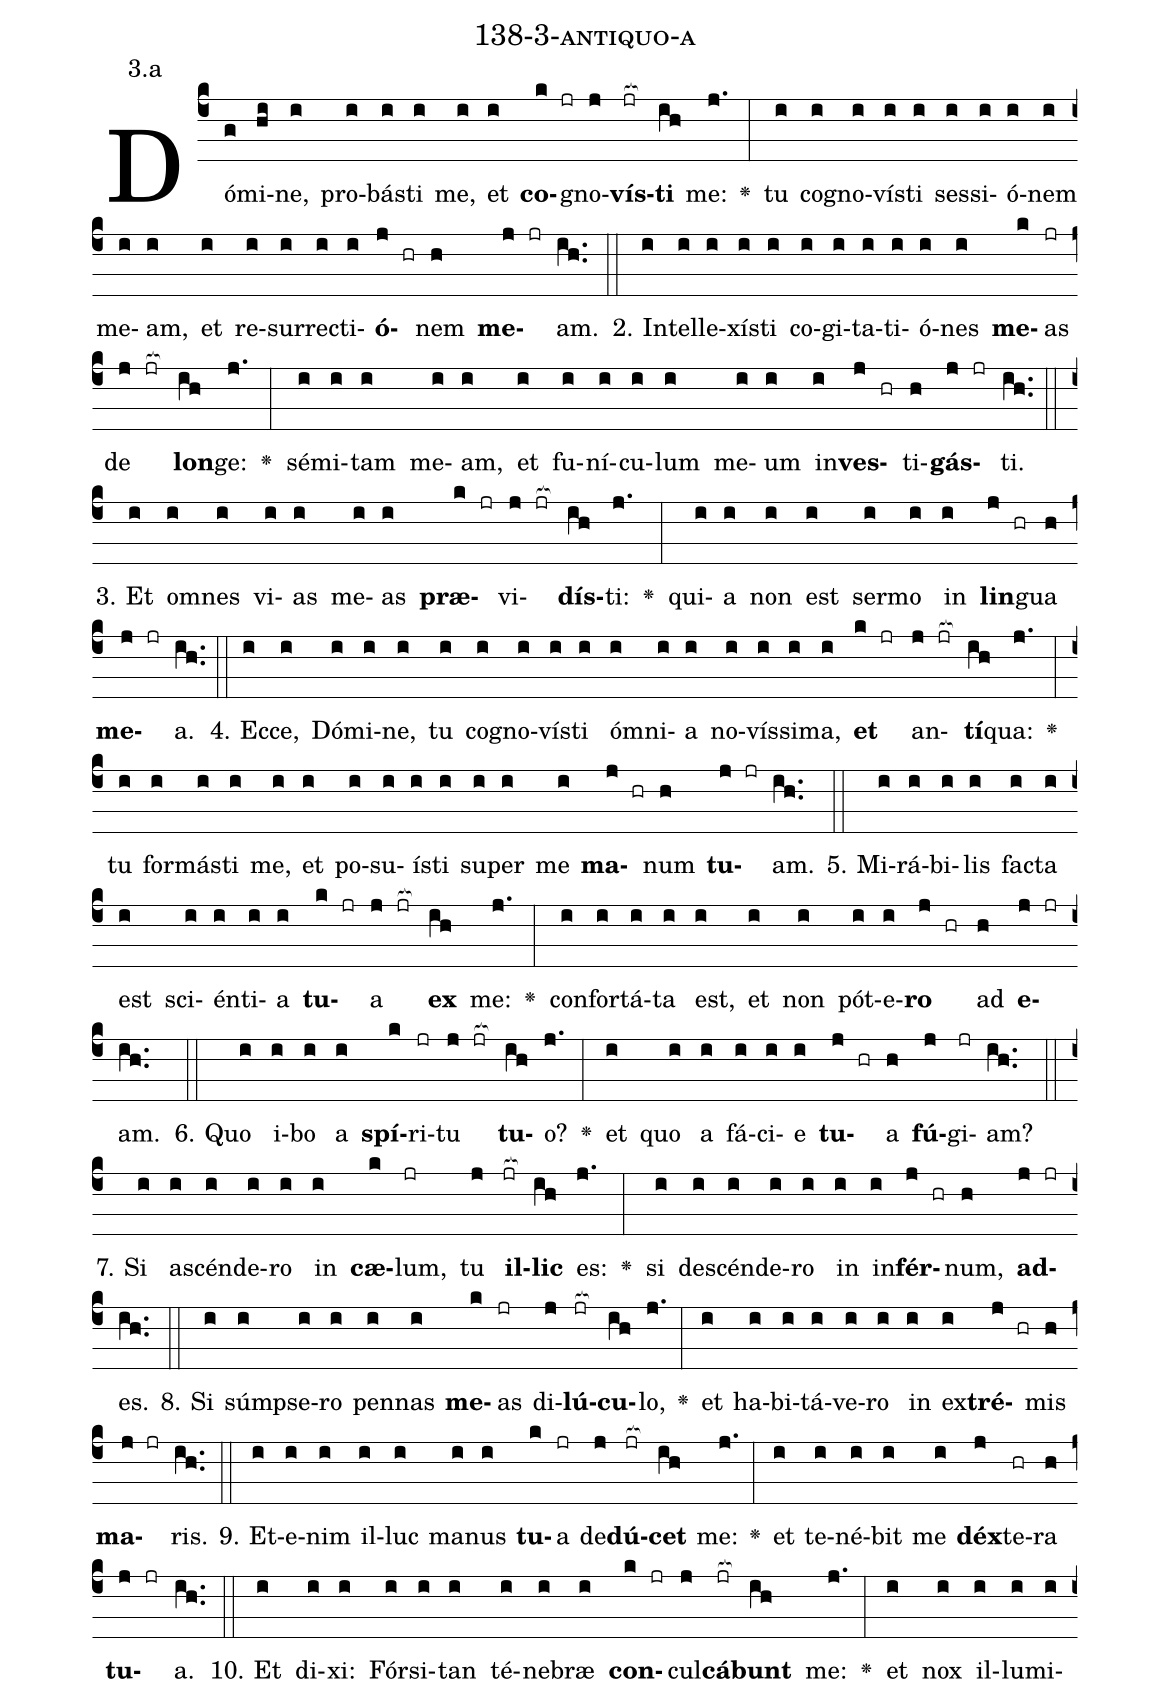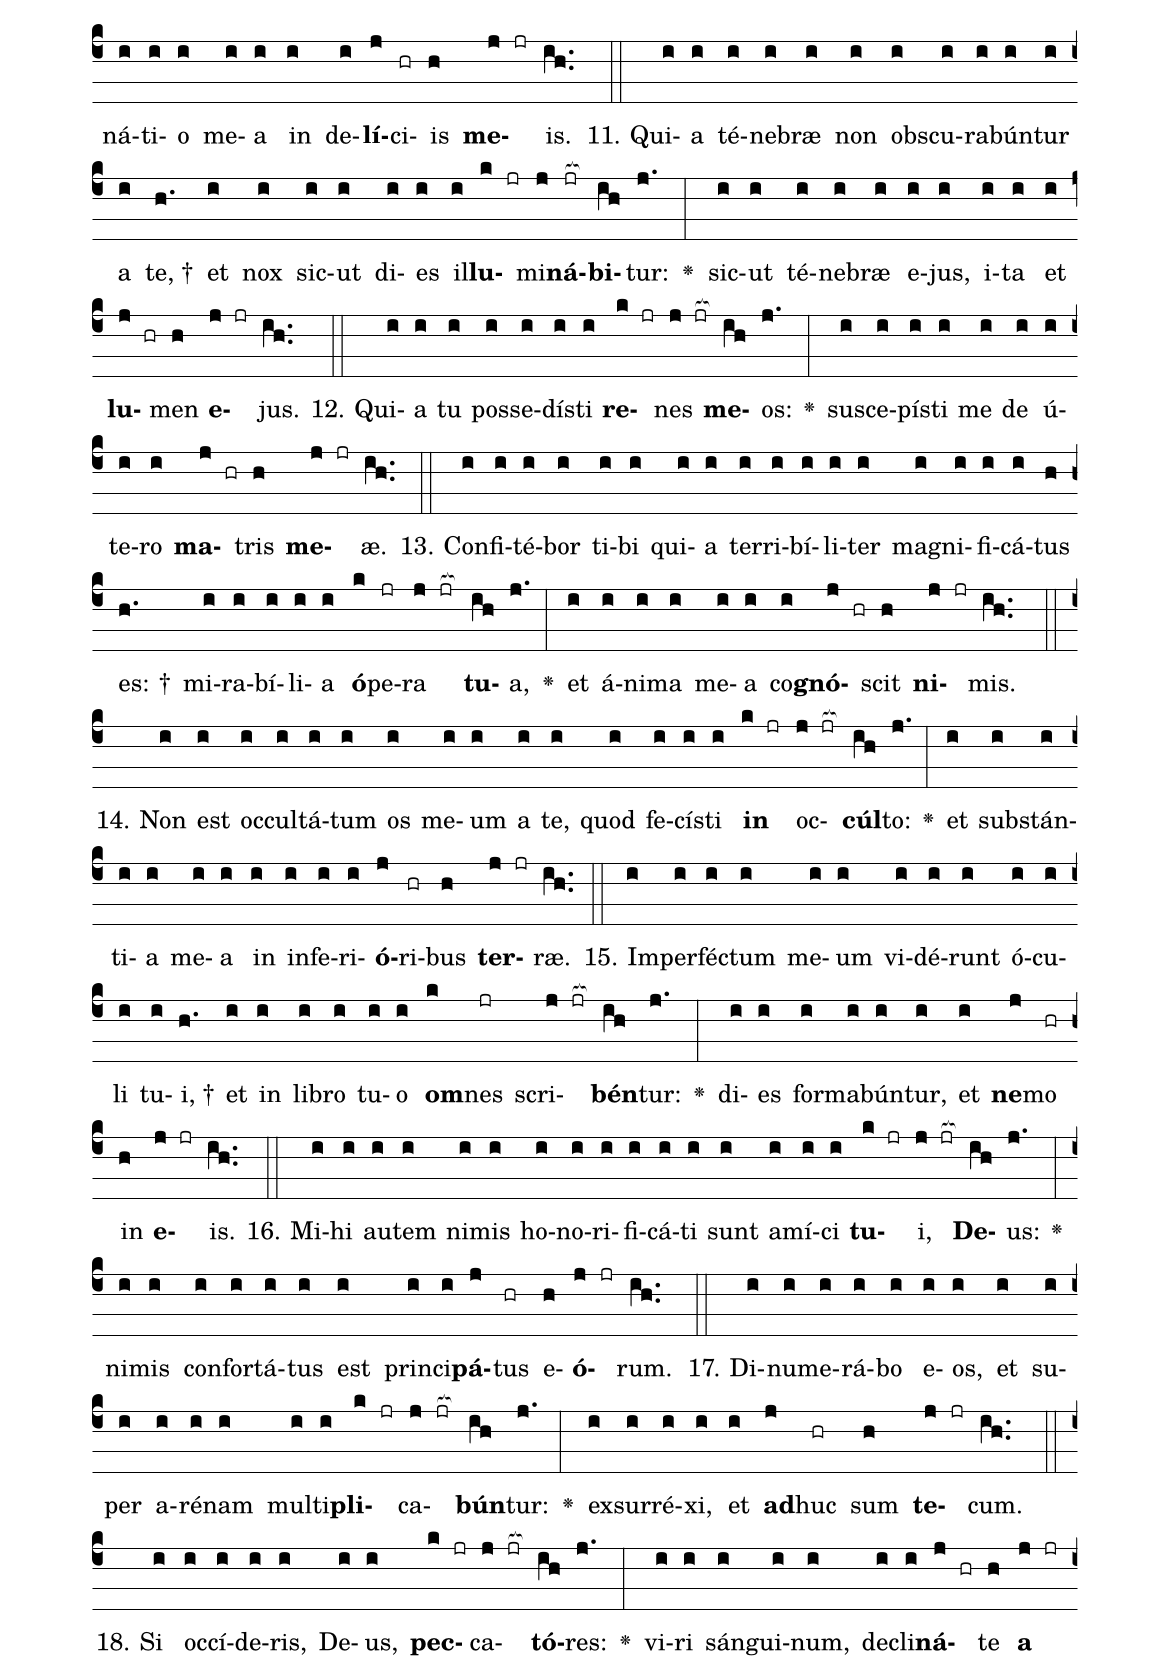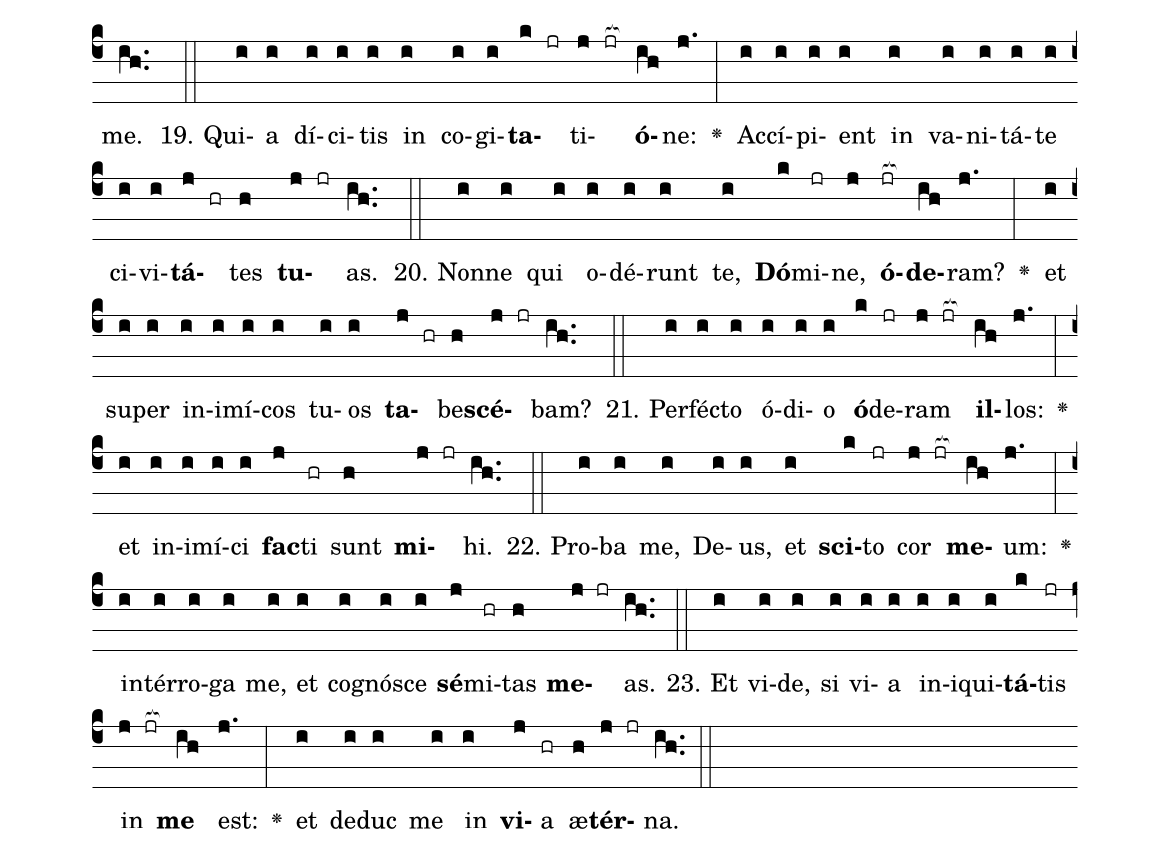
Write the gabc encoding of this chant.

name: 138-3-antiquo-a;
annotation: 3.a;
%%
(c4)Dó(g)mi(hi)ne,(i) pro(i)bás(i)ti(i) me,(i) et(i) <b>co</b>(k jr)gno(j)<b>vís</b>(jr[ocb:1{])<b>ti</b>(ih[ocb:0}]) me:(j.) <v>\greheightstar</v>(:) tu(i) co(i)gno(i)vís(i)ti(i) ses(i)si(i)ó(i)nem(i) me(i)am,(i) et(i) re(i)sur(i)rec(i)ti(i)<b>ó</b>(j hr)nem(h) <b>me</b>(j jr)am.(ih..) (::)
2. In(i)tel(i)le(i)xís(i)ti(i) co(i)gi(i)ta(i)ti(i)ó(i)nes(i) <b>me</b>(k)as(jr) de(j jr[ocb:1{]) <b>lon</b>(ih[ocb:0}])ge:(j.) <v>\greheightstar</v>(:) sé(i)mi(i)tam(i) me(i)am,(i) et(i) fu(i)ní(i)cu(i)lum(i) me(i)um(i) in(i)<b>ves</b>(j hr)ti(h)<b>gás</b>(j jr)ti.(ih..) (::)
3. Et(i) om(i)nes(i) vi(i)as(i) me(i)as(i) <b>præ</b>(k jr)vi(j jr[ocb:1{])<b>dís</b>(ih[ocb:0}])ti:(j.) <v>\greheightstar</v>(:) qui(i)a(i) non(i) est(i) ser(i)mo(i) in(i) <b>lin</b>(j hr)gua(h) <b>me</b>(j jr)a.(ih..) (::)
4. Ec(i)ce,(i) Dó(i)mi(i)ne,(i) tu(i) co(i)gno(i)vís(i)ti(i) óm(i)ni(i)a(i) no(i)vís(i)si(i)ma,(i) <b>et</b>(k jr) an(j jr[ocb:1{])<b>tí</b>(ih[ocb:0}])qua:(j.) <v>\greheightstar</v>(:) tu(i) for(i)más(i)ti(i) me,(i) et(i) po(i)su(i)ís(i)ti(i) su(i)per(i) me(i) <b>ma</b>(j hr)num(h) <b>tu</b>(j jr)am.(ih..) (::)
5. Mi(i)rá(i)bi(i)lis(i) fac(i)ta(i) est(i) sci(i)én(i)ti(i)a(i) <b>tu</b>(k jr)a(j jr[ocb:1{]) <b>ex</b>(ih[ocb:0}]) me:(j.) <v>\greheightstar</v>(:) con(i)for(i)tá(i)ta(i) est,(i) et(i) non(i) pót(i)e(i)<b>ro</b>(j hr) ad(h) <b>e</b>(j jr)am.(ih..) (::)
6. Quo(i) i(i)bo(i) a(i) <b>spí</b>(k)ri(jr)tu(j jr[ocb:1{]) <b>tu</b>(ih[ocb:0}])o?(j.) <v>\greheightstar</v>(:) et(i) quo(i) a(i) fá(i)ci(i)e(i) <b>tu</b>(j hr)a(h) <b>fú</b>(j)gi(jr)am?(ih..) (::)
7. Si(i) a(i)scén(i)de(i)ro(i) in(i) <b>cæ</b>(k)lum,(jr) tu(j) <b>il</b>(jr[ocb:1{])<b>lic</b>(ih[ocb:0}]) es:(j.) <v>\greheightstar</v>(:) si(i) de(i)scén(i)de(i)ro(i) in(i) in(i)<b>fér</b>(j hr)num,(h) <b>ad</b>(j jr)es.(ih..) (::)
8. Si(i) súmp(i)se(i)ro(i) pen(i)nas(i) <b>me</b>(k)as(jr) di(j)<b>lú</b>(jr[ocb:1{])<b>cu</b>(ih[ocb:0}])lo,(j.) <v>\greheightstar</v>(:) et(i) ha(i)bi(i)tá(i)ve(i)ro(i) in(i) ex(i)<b>tré</b>(j hr)mis(h) <b>ma</b>(j jr)ris.(ih..) (::)
9. Et(i)e(i)nim(i) il(i)luc(i) ma(i)nus(i) <b>tu</b>(k)a(jr) de(j)<b>dú</b>(jr[ocb:1{])<b>cet</b>(ih[ocb:0}]) me:(j.) <v>\greheightstar</v>(:) et(i) te(i)né(i)bit(i) me(i) <b>déx</b>(j)te(hr)ra(h) <b>tu</b>(j jr)a.(ih..) (::)
10. Et(i) di(i)xi:(i) Fór(i)si(i)tan(i) té(i)ne(i)bræ(i) <b>con</b>(k jr)cul(j)<b>cá</b>(jr[ocb:1{])<b>bunt</b>(ih[ocb:0}]) me:(j.) <v>\greheightstar</v>(:) et(i) nox(i) il(i)lu(i)mi(i)ná(i)ti(i)o(i) me(i)a(i) in(i) de(i)<b>lí</b>(j)ci(hr)is(h) <b>me</b>(j jr)is.(ih..) (::)
11. Qui(i)a(i) té(i)ne(i)bræ(i) non(i) obs(i)cu(i)ra(i)bún(i)tur(i) a(i) te, †(h.) et(i) nox(i) sic(i)ut(i) di(i)es(i) il(i)<b>lu</b>(k jr)mi(j)<b>ná</b>(jr[ocb:1{])<b>bi</b>(ih[ocb:0}])tur:(j.) <v>\greheightstar</v>(:) sic(i)ut(i) té(i)ne(i)bræ(i) e(i)jus,(i) i(i)ta(i) et(i) <b>lu</b>(j hr)men(h) <b>e</b>(j jr)jus.(ih..) (::)
12. Qui(i)a(i) tu(i) pos(i)se(i)dís(i)ti(i) <b>re</b>(k jr)nes(j jr[ocb:1{]) <b>me</b>(ih[ocb:0}])os:(j.) <v>\greheightstar</v>(:) su(i)sce(i)pís(i)ti(i) me(i) de(i) ú(i)te(i)ro(i) <b>ma</b>(j hr)tris(h) <b>me</b>(j jr)æ.(ih..) (::)
13. Con(i)fi(i)té(i)bor(i) ti(i)bi(i) qui(i)a(i) ter(i)ri(i)bí(i)li(i)ter(i) ma(i)gni(i)fi(i)cá(i)tus(h) es: †(h.) mi(i)ra(i)bí(i)li(i)a(i) <b>ó</b>(k)pe(jr)ra(j jr[ocb:1{]) <b>tu</b>(ih[ocb:0}])a,(j.) <v>\greheightstar</v>(:) et(i) á(i)ni(i)ma(i) me(i)a(i) co(i)<b>gnó</b>(j hr)scit(h) <b>ni</b>(j jr)mis.(ih..) (::)
14. Non(i) est(i) oc(i)cul(i)tá(i)tum(i) os(i) me(i)um(i) a(i) te,(i) quod(i) fe(i)cís(i)ti(i) <b>in</b>(k jr) oc(j jr[ocb:1{])<b>cúl</b>(ih[ocb:0}])to:(j.) <v>\greheightstar</v>(:) et(i) sub(i)stán(i)ti(i)a(i) me(i)a(i) in(i) in(i)fe(i)ri(i)<b>ó</b>(j)ri(hr)bus(h) <b>ter</b>(j jr)ræ.(ih..) (::)
15. Im(i)per(i)féc(i)tum(i) me(i)um(i) vi(i)dé(i)runt(i) ó(i)cu(i)li(i) tu(i)i, †(h.) et(i) in(i) li(i)bro(i) tu(i)o(i) <b>om</b>(k)nes(jr) scri(j jr[ocb:1{])<b>bén</b>(ih[ocb:0}])tur:(j.) <v>\greheightstar</v>(:) di(i)es(i) for(i)ma(i)bún(i)tur,(i) et(i) <b>ne</b>(j)mo(hr) in(h) <b>e</b>(j jr)is.(ih..) (::)
16. Mi(i)hi(i) au(i)tem(i) ni(i)mis(i) ho(i)no(i)ri(i)fi(i)cá(i)ti(i) sunt(i) a(i)mí(i)ci(i) <b>tu</b>(k jr)i,(j jr[ocb:1{]) <b>De</b>(ih[ocb:0}])us:(j.) <v>\greheightstar</v>(:) ni(i)mis(i) con(i)for(i)tá(i)tus(i) est(i) prin(i)ci(i)<b>pá</b>(j)tus(hr) e(h)<b>ó</b>(j jr)rum.(ih..) (::)
17. Di(i)nu(i)me(i)rá(i)bo(i) e(i)os,(i) et(i) su(i)per(i) a(i)ré(i)nam(i) mul(i)ti(i)<b>pli</b>(k jr)ca(j jr[ocb:1{])<b>bún</b>(ih[ocb:0}])tur:(j.) <v>\greheightstar</v>(:) ex(i)sur(i)ré(i)xi,(i) et(i) <b>ad</b>(j)huc(hr) sum(h) <b>te</b>(j jr)cum.(ih..) (::)
18. Si(i) oc(i)cí(i)de(i)ris,(i) De(i)us,(i) <b>pec</b>(k jr)ca(j jr[ocb:1{])<b>tó</b>(ih[ocb:0}])res:(j.) <v>\greheightstar</v>(:) vi(i)ri(i) sán(i)gui(i)num,(i) de(i)cli(i)<b>ná</b>(j hr)te(h) <b>a</b>(j jr) me.(ih..) (::)
19. Qui(i)a(i) dí(i)ci(i)tis(i) in(i) co(i)gi(i)<b>ta</b>(k jr)ti(j jr[ocb:1{])<b>ó</b>(ih[ocb:0}])ne:(j.) <v>\greheightstar</v>(:) Ac(i)cí(i)pi(i)ent(i) in(i) va(i)ni(i)tá(i)te(i) ci(i)vi(i)<b>tá</b>(j hr)tes(h) <b>tu</b>(j jr)as.(ih..) (::)
20. Non(i)ne(i) qui(i) o(i)dé(i)runt(i) te,(i) <b>Dó</b>(k)mi(jr)ne,(j) <b>ó</b>(jr[ocb:1{])<b>de</b>(ih[ocb:0}])ram?(j.) <v>\greheightstar</v>(:) et(i) su(i)per(i) in(i)i(i)mí(i)cos(i) tu(i)os(i) <b>ta</b>(j hr)be(h)<b>scé</b>(j jr)bam?(ih..) (::)
21. Per(i)féc(i)to(i) ó(i)di(i)o(i) <b>ó</b>(k)de(jr)ram(j jr[ocb:1{]) <b>il</b>(ih[ocb:0}])los:(j.) <v>\greheightstar</v>(:) et(i) in(i)i(i)mí(i)ci(i) <b>fac</b>(j)ti(hr) sunt(h) <b>mi</b>(j jr)hi.(ih..) (::)
22. Pro(i)ba(i) me,(i) De(i)us,(i) et(i) <b>sci</b>(k)to(jr) cor(j jr[ocb:1{]) <b>me</b>(ih[ocb:0}])um:(j.) <v>\greheightstar</v>(:) in(i)tér(i)ro(i)ga(i) me,(i) et(i) co(i)gnó(i)sce(i) <b>sé</b>(j)mi(hr)tas(h) <b>me</b>(j jr)as.(ih..) (::)
23. Et(i) vi(i)de,(i) si(i) vi(i)a(i) in(i)i(i)qui(i)<b>tá</b>(k)tis(jr) in(j jr[ocb:1{]) <b>me</b>(ih[ocb:0}]) est:(j.) <v>\greheightstar</v>(:) et(i) de(i)duc(i) me(i) in(i) <b>vi</b>(j)a(hr) æ(h)<b>tér</b>(j jr)na.(ih..) (::)
